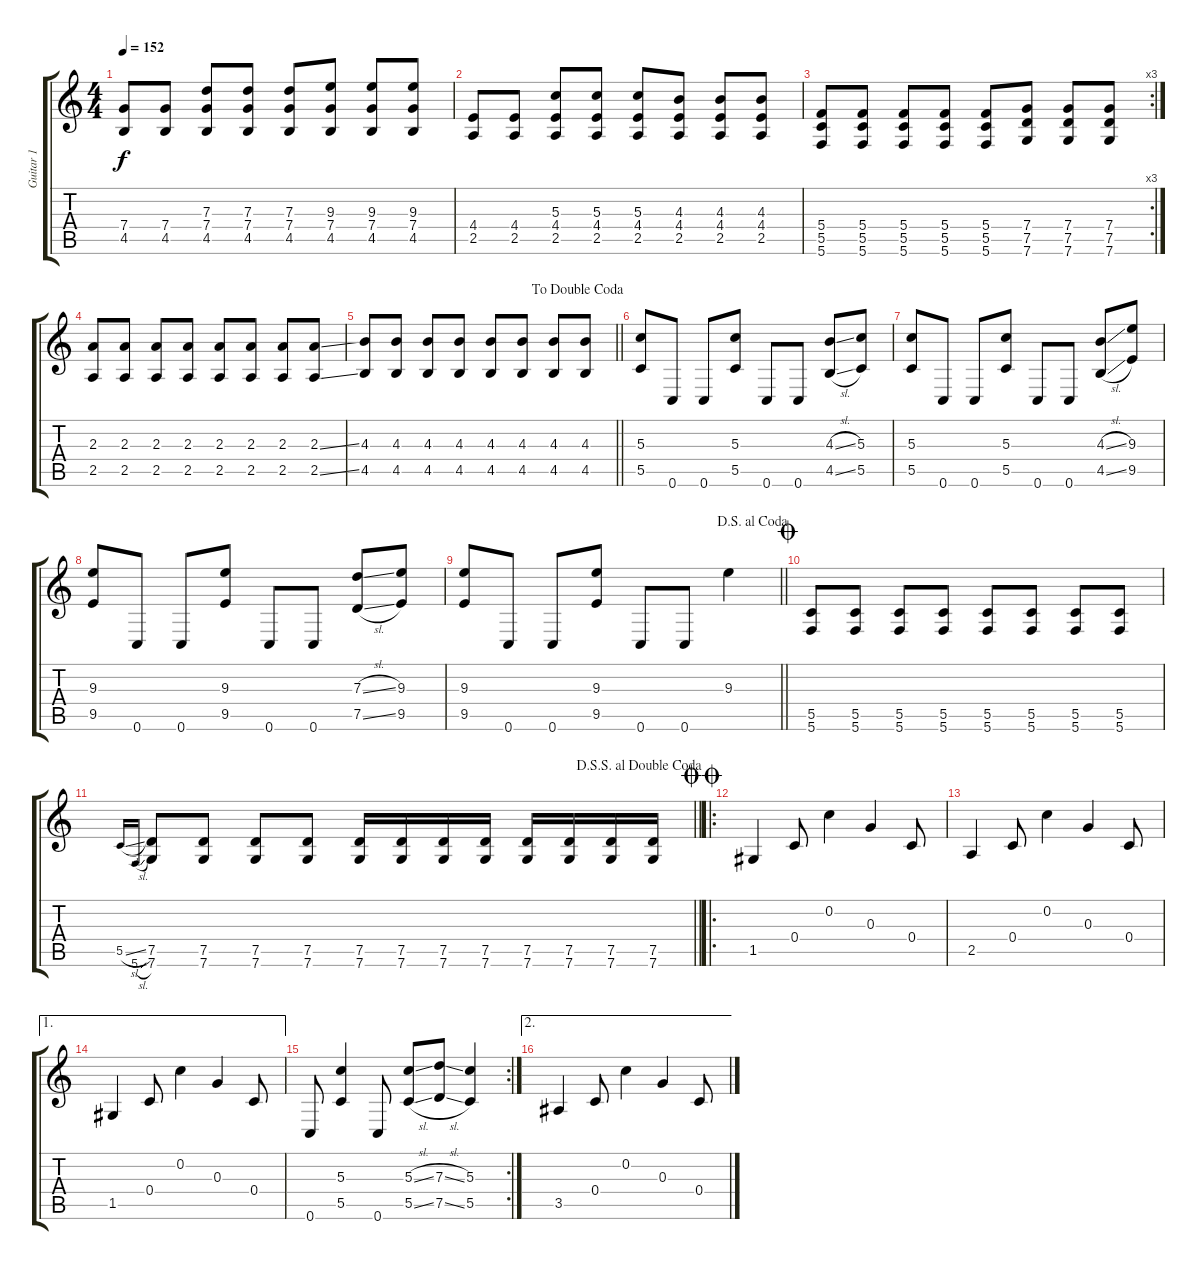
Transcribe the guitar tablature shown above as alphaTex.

\track ("Guitar 1" "Guitar 1") {instrument overdrivenguitar}
\staff {score tabs}
\tuning (E4 C4 G3 C3 G2 C2) {hide}
\ts (4 4)
\tempo 152
\clef g2
\ks c
(7.4 4.5).8{dy f} (7.4 4.5).8 (7.3 7.4 4.5).8 (7.3 7.4 4.5).8 (7.3 7.4 4.5).8 (9.3 7.4 4.5).8 (9.3 7.4 4.5).8 (9.3 7.4 4.5).8 |
(4.4 2.5).8 (4.4 2.5).8 (5.3 4.4 2.5).8 (5.3 4.4 2.5).8 (5.3 4.4 2.5).8 (4.3 4.4 2.5).8 (4.3 4.4 2.5).8 (4.3 4.4 2.5).8 |
\rc 3
(5.4 5.5 5.6).8 (5.4 5.5 5.6).8 (5.4 5.5 5.6).8 (5.4 5.5 5.6).8 (5.4 5.5 5.6).8 (7.4 7.5 7.6).8 (7.4 7.5 7.6).8 (7.4 7.5 7.6).8 |
(2.3 2.5).8 (2.3 2.5).8 (2.3 2.5).8 (2.3 2.5).8 (2.3 2.5).8 (2.3 2.5).8 (2.3 2.5).8 (2.3{ss} 2.5{ss}).8 |
\jump dadoublecoda
\barLineRight lightlight
(4.3 4.5).8 (4.3 4.5).8 (4.3 4.5).8 (4.3 4.5).8 (4.3 4.5).8 (4.3 4.5).8 (4.3 4.5).8 (4.3 4.5).8 |
(5.3 5.5).8 0.6.8 0.6.8 (5.3 5.5).8 0.6.8 0.6.8 (4.3{sl} 4.5{sl}).8 (5.3 5.5).8 |
(5.3 5.5).8 0.6.8 0.6.8 (5.3 5.5).8 0.6.8 0.6.8 (4.3{sl} 4.5{sl}).8 (9.3 9.5).8 |
(9.3 9.5).8 0.6.8 0.6.8 (9.3 9.5).8 0.6.8 0.6.8 (7.3{sl} 7.5{sl}).8 (9.3 9.5).8 |
\jump dalsegnoalcoda
\barLineRight lightlight
(9.3 9.5).8 0.6.8 0.6.8 (9.3 9.5).8 0.6.8 0.6.8 9.3.4 |
\jump coda
(5.5 5.6).8 (5.5 5.6).8 (5.5 5.6).8 (5.5 5.6).8 (5.5 5.6).8 (5.5 5.6).8 (5.5 5.6).8 (5.5 5.6).8 |
\jump dalsegnosegnoaldoublecoda
\barLineRight lightlight
5.5{sl}.16{gr onbeat} 5.6{sl}.16{gr onbeat} (7.5 7.6).8 (7.5 7.6).8 (7.5 7.6).8 (7.5 7.6).8 (7.5 7.6).16 (7.5 7.6).16 (7.5 7.6).16 (7.5 7.6).16 (7.5 7.6).16 (7.5 7.6).16 (7.5 7.6).16 (7.5 7.6).16 |
\ro
\jump doublecoda
1.5.4 0.4.8 0.2.4 0.3.4 0.4.8 |
2.5.4 0.4.8 0.2.4 0.3.4 0.4.8 |
\ae 1
1.5.4 0.4.8 0.2.4 0.3.4 0.4.8 |
\rc 2
0.6.8 (5.3 5.5).4 0.6.8 (5.3{sl} 5.5{sl}).8 (7.3{sl} 7.5{sl}).8 (5.3 5.5).4 |
\ae 2
3.5.4 0.4.8 0.2.4 0.3.4 0.4.8
